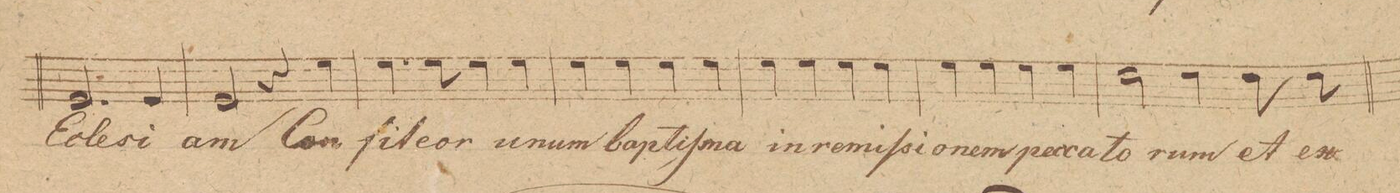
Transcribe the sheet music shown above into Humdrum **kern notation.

**kern	**text	**dynam
*I"Baſso 2do	*	*
*clefF4	*	*
*k[]	*	*
*met(c|)	*	*
*M2/2	*	*
2.GG/	Ecle-	.
4GG/	-si-	.
=110	=110	=110
2GG/	-am	.
4r	.	.
4G\	Con-	.
=111	=111	=111
4.G\	-fi-	.
8G\	-te-	.
4G\	-or	.
4G\	u-	.
=112	=112	=112
4G\	-num	.
4G\	bap-	.
4G\	-tiſ-	.
4G\	-ma	.
=113	=113	=113
4G\	in	.
4G\	re-	.
4G\	-miſ-	.
4G\	-si-	.
=114	=114	=114
4G\	-o-	.
4G\	-nem	.
4G\	pec-	.
4G\	-ca-	.
=115	=115	=115
2F\	-to-	.
4F\	-rum	.
8F\	et	.
8F\	ex-	.
=116	=116	=116
*-	*-	*-
